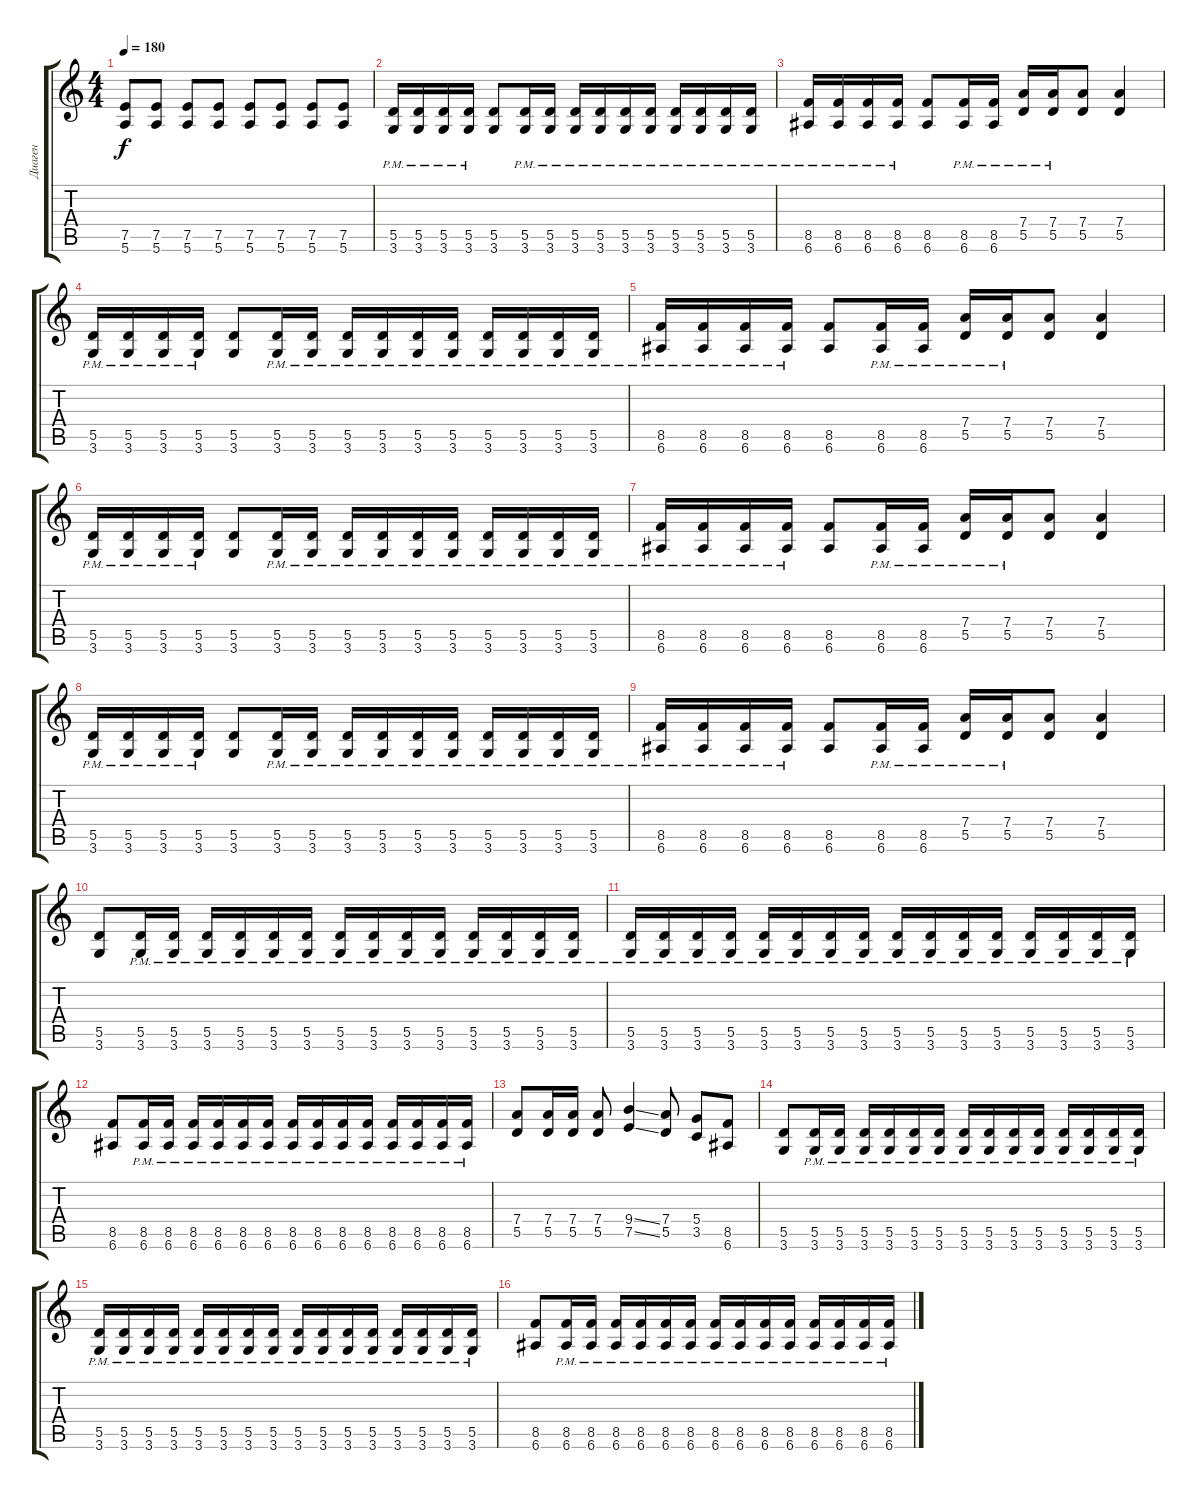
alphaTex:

\track ("Диаген" "Диаген") {instrument overdrivenguitar}
\staff {score tabs}
\tuning (E4 B3 G3 D3 A2 E2) {hide}
\ts (4 4)
\tempo 180
\clef g2
\ks c
(7.5 5.6).8{dy f} (7.5 5.6).8 (7.5 5.6).8 (7.5 5.6).8 (7.5 5.6).8 (7.5 5.6).8 (7.5 5.6).8 (7.5 5.6).8 |
(5.5{pm} 3.6{pm}).16 (5.5{pm} 3.6{pm}).16 (5.5{pm} 3.6{pm}).16 (5.5{pm} 3.6{pm}).16 (5.5 3.6).8 (5.5{pm} 3.6{pm}).16 (5.5{pm} 3.6{pm}).16 (5.5{pm} 3.6{pm}).16 (5.5{pm} 3.6{pm}).16 (5.5{pm} 3.6{pm}).16 (5.5{pm} 3.6{pm}).16 (5.5{pm} 3.6{pm}).16 (5.5{pm} 3.6{pm}).16 (5.5{pm} 3.6{pm}).16 (5.5{pm} 3.6{pm}).16 |
(8.5{pm} 6.6{pm}).16 (8.5{pm} 6.6{pm}).16 (8.5{pm} 6.6{pm}).16 (8.5{pm} 6.6{pm}).16 (8.5 6.6).8 (8.5{pm} 6.6{pm}).16 (8.5{pm} 6.6{pm}).16 (7.4{pm} 5.5{pm}).16 (7.4{pm} 5.5{pm}).16 (7.4 5.5).8 (7.4 5.5).4 |
(5.5{pm} 3.6{pm}).16 (5.5{pm} 3.6{pm}).16 (5.5{pm} 3.6{pm}).16 (5.5{pm} 3.6{pm}).16 (5.5 3.6).8 (5.5{pm} 3.6{pm}).16 (5.5{pm} 3.6{pm}).16 (5.5{pm} 3.6{pm}).16 (5.5{pm} 3.6{pm}).16 (5.5{pm} 3.6{pm}).16 (5.5{pm} 3.6{pm}).16 (5.5{pm} 3.6{pm}).16 (5.5{pm} 3.6{pm}).16 (5.5{pm} 3.6{pm}).16 (5.5{pm} 3.6{pm}).16 |
(8.5{pm} 6.6{pm}).16 (8.5{pm} 6.6{pm}).16 (8.5{pm} 6.6{pm}).16 (8.5{pm} 6.6{pm}).16 (8.5 6.6).8 (8.5{pm} 6.6{pm}).16 (8.5{pm} 6.6{pm}).16 (7.4{pm} 5.5{pm}).16 (7.4{pm} 5.5{pm}).16 (7.4 5.5).8 (7.4 5.5).4 |
(5.5{pm} 3.6{pm}).16 (5.5{pm} 3.6{pm}).16 (5.5{pm} 3.6{pm}).16 (5.5{pm} 3.6{pm}).16 (5.5 3.6).8 (5.5{pm} 3.6{pm}).16 (5.5{pm} 3.6{pm}).16 (5.5{pm} 3.6{pm}).16 (5.5{pm} 3.6{pm}).16 (5.5{pm} 3.6{pm}).16 (5.5{pm} 3.6{pm}).16 (5.5{pm} 3.6{pm}).16 (5.5{pm} 3.6{pm}).16 (5.5{pm} 3.6{pm}).16 (5.5{pm} 3.6{pm}).16 |
(8.5{pm} 6.6{pm}).16 (8.5{pm} 6.6{pm}).16 (8.5{pm} 6.6{pm}).16 (8.5{pm} 6.6{pm}).16 (8.5 6.6).8 (8.5{pm} 6.6{pm}).16 (8.5{pm} 6.6{pm}).16 (7.4{pm} 5.5{pm}).16 (7.4{pm} 5.5{pm}).16 (7.4 5.5).8 (7.4 5.5).4 |
(5.5{pm} 3.6{pm}).16 (5.5{pm} 3.6{pm}).16 (5.5{pm} 3.6{pm}).16 (5.5{pm} 3.6{pm}).16 (5.5 3.6).8 (5.5{pm} 3.6{pm}).16 (5.5{pm} 3.6{pm}).16 (5.5{pm} 3.6{pm}).16 (5.5{pm} 3.6{pm}).16 (5.5{pm} 3.6{pm}).16 (5.5{pm} 3.6{pm}).16 (5.5{pm} 3.6{pm}).16 (5.5{pm} 3.6{pm}).16 (5.5{pm} 3.6{pm}).16 (5.5{pm} 3.6{pm}).16 |
(8.5{pm} 6.6{pm}).16 (8.5{pm} 6.6{pm}).16 (8.5{pm} 6.6{pm}).16 (8.5{pm} 6.6{pm}).16 (8.5 6.6).8 (8.5{pm} 6.6{pm}).16 (8.5{pm} 6.6{pm}).16 (7.4{pm} 5.5{pm}).16 (7.4{pm} 5.5{pm}).16 (7.4 5.5).8 (7.4 5.5).4 |
(5.5 3.6).8 (5.5{pm} 3.6{pm}).16 (5.5{pm} 3.6{pm}).16 (5.5{pm} 3.6{pm}).16 (5.5{pm} 3.6{pm}).16 (5.5{pm} 3.6{pm}).16 (5.5{pm} 3.6{pm}).16 (5.5{pm} 3.6{pm}).16 (5.5{pm} 3.6{pm}).16 (5.5{pm} 3.6{pm}).16 (5.5{pm} 3.6{pm}).16 (5.5{pm} 3.6{pm}).16 (5.5{pm} 3.6{pm}).16 (5.5{pm} 3.6{pm}).16 (5.5{pm} 3.6{pm}).16 |
(5.5{pm} 3.6{pm}).16 (5.5{pm} 3.6{pm}).16 (5.5{pm} 3.6{pm}).16 (5.5{pm} 3.6{pm}).16 (5.5{pm} 3.6{pm}).16 (5.5{pm} 3.6{pm}).16 (5.5{pm} 3.6{pm}).16 (5.5{pm} 3.6{pm}).16 (5.5{pm} 3.6{pm}).16 (5.5{pm} 3.6{pm}).16 (5.5{pm} 3.6{pm}).16 (5.5{pm} 3.6{pm}).16 (5.5{pm} 3.6{pm}).16 (5.5{pm} 3.6{pm}).16 (5.5{pm} 3.6{pm}).16 (5.5{pm} 3.6{pm}).16 |
(8.5 6.6).8 (8.5{pm} 6.6{pm}).16 (8.5{pm} 6.6{pm}).16 (8.5{pm} 6.6{pm}).16 (8.5{pm} 6.6{pm}).16 (8.5{pm} 6.6{pm}).16 (8.5{pm} 6.6{pm}).16 (8.5{pm} 6.6{pm}).16 (8.5{pm} 6.6{pm}).16 (8.5{pm} 6.6{pm}).16 (8.5{pm} 6.6{pm}).16 (8.5{pm} 6.6{pm}).16 (8.5{pm} 6.6{pm}).16 (8.5{pm} 6.6{pm}).16 (8.5{pm} 6.6{pm}).16 |
(7.4 5.5).8 (7.4 5.5).16 (7.4 5.5).16 (7.4 5.5).8 (9.4{ss} 7.5{ss}).4 (7.4 5.5).8 (5.4 3.5).8 (8.5 6.6).8 |
(5.5 3.6).8 (5.5{pm} 3.6{pm}).16 (5.5{pm} 3.6{pm}).16 (5.5{pm} 3.6{pm}).16 (5.5{pm} 3.6{pm}).16 (5.5{pm} 3.6{pm}).16 (5.5{pm} 3.6{pm}).16 (5.5{pm} 3.6{pm}).16 (5.5{pm} 3.6{pm}).16 (5.5{pm} 3.6{pm}).16 (5.5{pm} 3.6{pm}).16 (5.5{pm} 3.6{pm}).16 (5.5{pm} 3.6{pm}).16 (5.5{pm} 3.6{pm}).16 (5.5{pm} 3.6{pm}).16 |
(5.5{pm} 3.6{pm}).16 (5.5{pm} 3.6{pm}).16 (5.5{pm} 3.6{pm}).16 (5.5{pm} 3.6{pm}).16 (5.5{pm} 3.6{pm}).16 (5.5{pm} 3.6{pm}).16 (5.5{pm} 3.6{pm}).16 (5.5{pm} 3.6{pm}).16 (5.5{pm} 3.6{pm}).16 (5.5{pm} 3.6{pm}).16 (5.5{pm} 3.6{pm}).16 (5.5{pm} 3.6{pm}).16 (5.5{pm} 3.6{pm}).16 (5.5{pm} 3.6{pm}).16 (5.5{pm} 3.6{pm}).16 (5.5{pm} 3.6{pm}).16 |
(8.5 6.6).8 (8.5{pm} 6.6{pm}).16 (8.5{pm} 6.6{pm}).16 (8.5{pm} 6.6{pm}).16 (8.5{pm} 6.6{pm}).16 (8.5{pm} 6.6{pm}).16 (8.5{pm} 6.6{pm}).16 (8.5{pm} 6.6{pm}).16 (8.5{pm} 6.6{pm}).16 (8.5{pm} 6.6{pm}).16 (8.5{pm} 6.6{pm}).16 (8.5{pm} 6.6{pm}).16 (8.5{pm} 6.6{pm}).16 (8.5{pm} 6.6{pm}).16 (8.5{pm} 6.6{pm}).16
